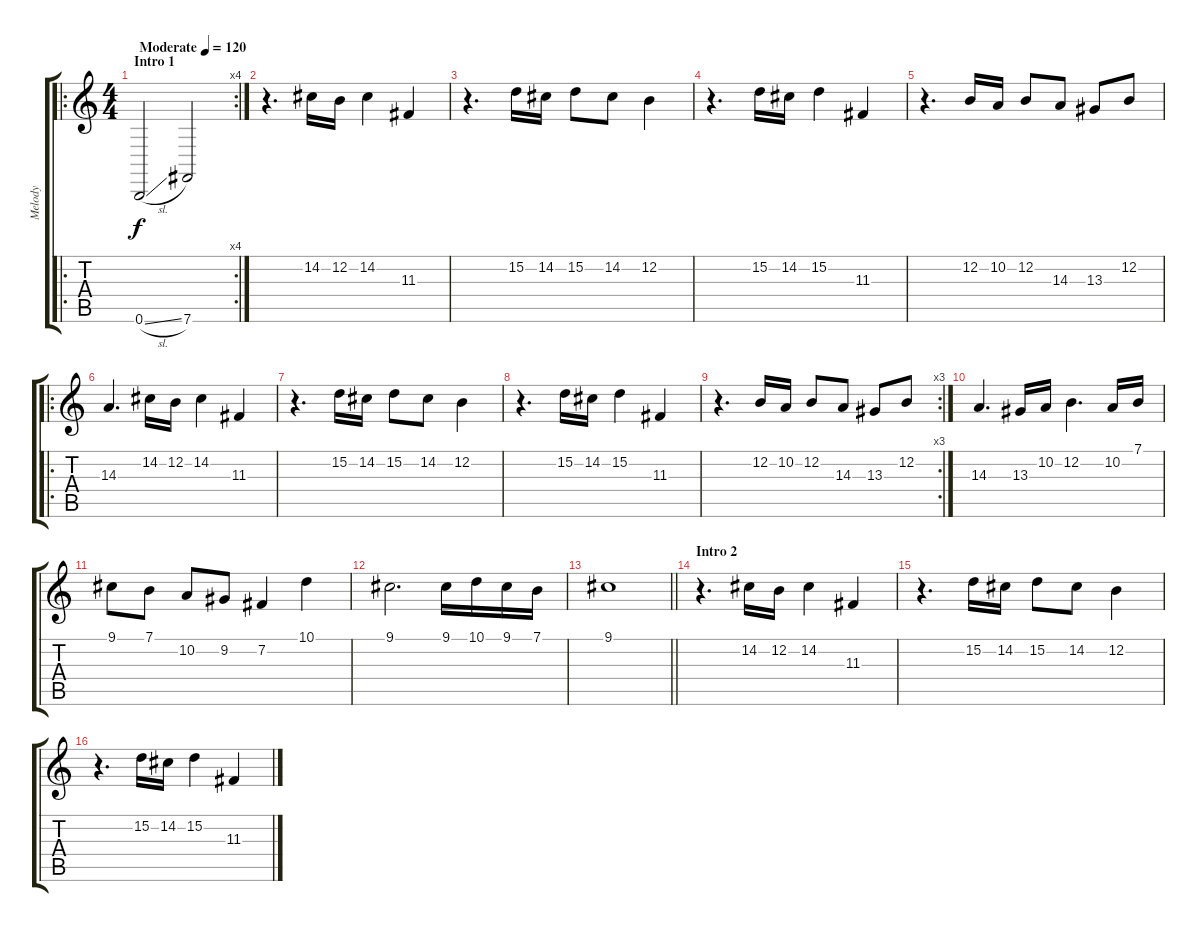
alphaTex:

\track ("Melody" "Melody") {instrument synthbrass1}
\staff {score tabs}
\tuning (E4 B3 G3 D3 A2 B1) {hide}
\ro
\rc 4
\ts (4 4)
\section ("" "Intro 1")
\tempo (120 "Moderate")
\clef g2
\ks c
0.6{sl}.2{dy f balance 8 instrument synthbrass1} 7.6.2 |
r.4{d} 14.2.16 12.2.16 14.2.4 11.3.4 |
r.4{d} 15.2.16 14.2.16 15.2.8 14.2.8 12.2.4 |
r.4{d} 15.2.16 14.2.16 15.2.4 11.3.4 |
r.4{d} 12.2.16 10.2.16 12.2.8 14.3.8 13.3.8 12.2.8 |
\ro
14.3.4{d} 14.2.16 12.2.16 14.2.4 11.3.4 |
r.4{d} 15.2.16 14.2.16 15.2.8 14.2.8 12.2.4 |
r.4{d} 15.2.16 14.2.16 15.2.4 11.3.4 |
\rc 3
r.4{d} 12.2.16 10.2.16 12.2.8 14.3.8 13.3.8 12.2.8 |
14.3.4{d} 13.3.16 10.2.16 12.2.4{d} 10.2.16 7.1.16 |
9.1.8 7.1.8 10.2.8 9.2.8 7.2.4 10.1.4 |
9.1.2{d} 9.1.16 10.1.16 9.1.16 7.1.16 |
\barLineRight lightlight
9.1.1 |
\section ("" "Intro 2")
r.4{d} 14.2.16 12.2.16 14.2.4 11.3.4 |
r.4{d} 15.2.16 14.2.16 15.2.8 14.2.8 12.2.4 |
r.4{d} 15.2.16 14.2.16 15.2.4 11.3.4
